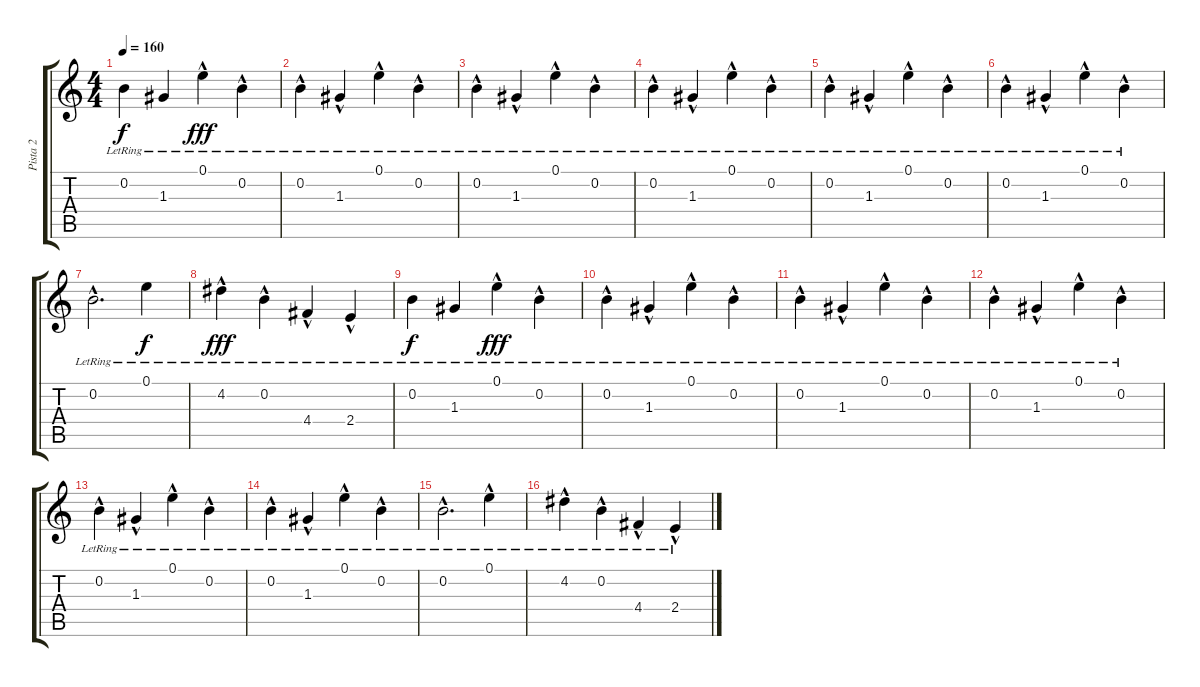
\track ("Pista 2" "Pista 2") {solo instrument acousticguitarsteel}
\staff {score tabs}
\tuning (E4 B3 G3 D3 A2 E2) {hide}
\ts (4 4)
\tempo 160
\clef g2
\ks c
0.2{lr}.4{dy f} 1.3{lr}.4 0.1{hac lr}.4{dy fff} 0.2{hac lr}.4 |
0.2{hac lr}.4 1.3{hac lr}.4 0.1{hac lr}.4 0.2{hac lr}.4 |
0.2{hac lr}.4 1.3{hac lr}.4 0.1{hac lr}.4 0.2{hac lr}.4 |
0.2{hac lr}.4 1.3{hac lr}.4 0.1{hac lr}.4 0.2{hac lr}.4 |
0.2{hac lr}.4 1.3{hac lr}.4 0.1{hac lr}.4 0.2{hac lr}.4 |
0.2{hac lr}.4 1.3{hac lr}.4 0.1{hac lr}.4 0.2{hac lr}.4 |
0.2{hac lr}.2{d} 0.1{lr}.4{dy f} |
4.2{hac lr}.4{dy fff} 0.2{hac lr}.4 4.4{hac lr}.4 2.4{hac lr}.4 |
0.2{lr}.4{dy f} 1.3{lr}.4 0.1{hac lr}.4{dy fff} 0.2{hac lr}.4 |
0.2{hac lr}.4 1.3{hac lr}.4 0.1{hac lr}.4 0.2{hac lr}.4 |
0.2{hac lr}.4 1.3{hac lr}.4 0.1{hac lr}.4 0.2{hac lr}.4 |
0.2{hac lr}.4 1.3{hac lr}.4 0.1{hac lr}.4 0.2{hac lr}.4 |
0.2{hac lr}.4 1.3{hac lr}.4 0.1{hac lr}.4 0.2{hac lr}.4 |
0.2{hac lr}.4 1.3{hac lr}.4 0.1{hac lr}.4 0.2{hac lr}.4 |
0.2{hac lr}.2{d} 0.1{hac lr}.4 |
4.2{hac lr}.4 0.2{hac lr}.4 4.4{hac lr}.4 2.4{hac lr}.4
